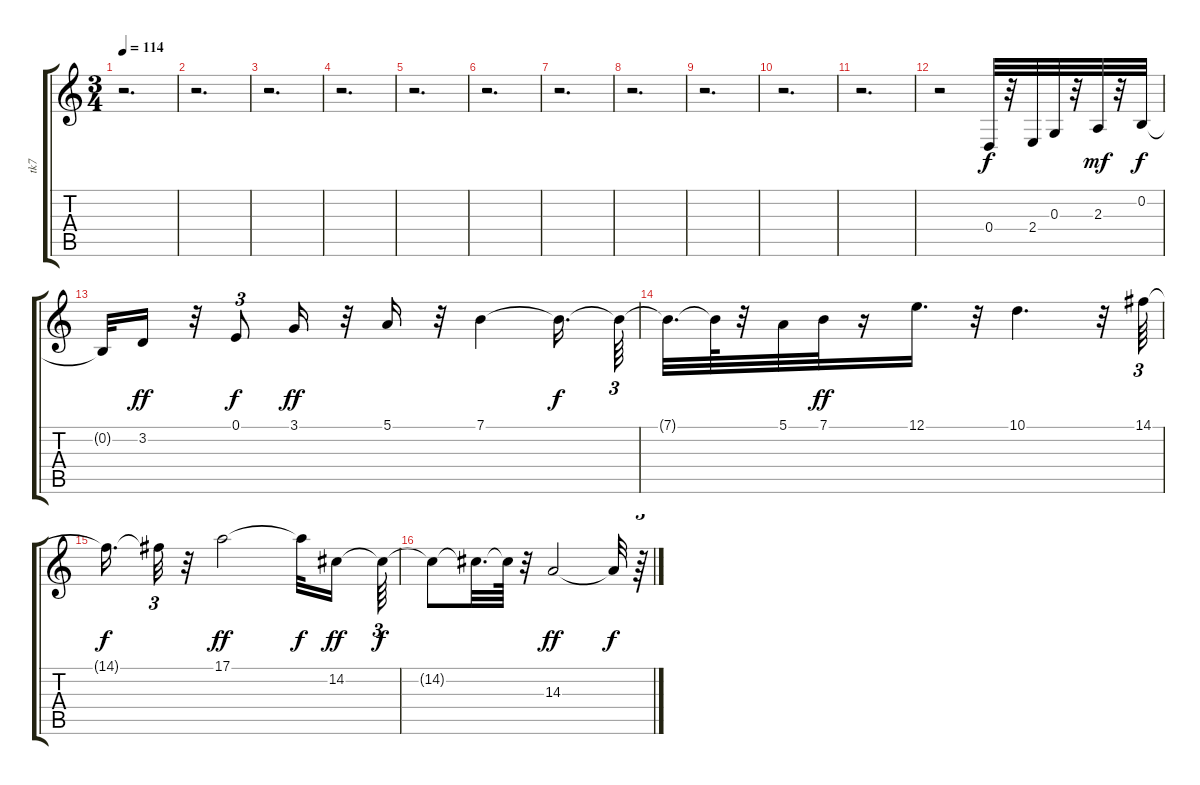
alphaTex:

\track ("tk7" "tk7") {instrument tenorsax}
\staff {score tabs}
\tuning (E4 B3 G3 D3 A2 E2) {hide}
\ts (3 4)
\tempo 114
\clef g2
\ks c
r.2{d dy f} |
r.2{d} |
r.2{d} |
r.2{d} |
r.2{d} |
r.2{d} |
r.2{d} |
r.2{d} |
r.2{d} |
r.2{d} |
r.2{d} |
r.2 0.4.32 r.32 2.4.32 0.3.32 r.32 2.3.32{dy mf} r.32 0.2.32{dy f} |
0.2{t}.32 3.2.16{dy ff} r.32 0.1.8{tu (3 2) dy f} 3.1.16{dy ff} r.32 5.1.16 r.32 7.1.4 7.1{t}.16{d dy f} 7.1{t}.64{tu (3 2)} |
7.1{t}.32{d} 7.1{t}.64 r.32 5.1.32 7.1.32{dy ff} r.16 12.1.16{d} r.32 10.1.4{d} r.32 14.1.64{tu (3 2)} |
14.1{t}.16{d dy f} 14.1{t}.32{tu (3 2)} r.32 17.1.2{dy ff} 17.1{t}.32{dy f} 14.2.16{dy ff} 14.2{t}.64{tu (3 2) dy f} |
14.2{t}.8 14.2{t}.32{d} 14.2{t}.64 r.32 14.3.2{dy ff} 14.3{t}.32{dy f} r.64{tu (3 2)}
